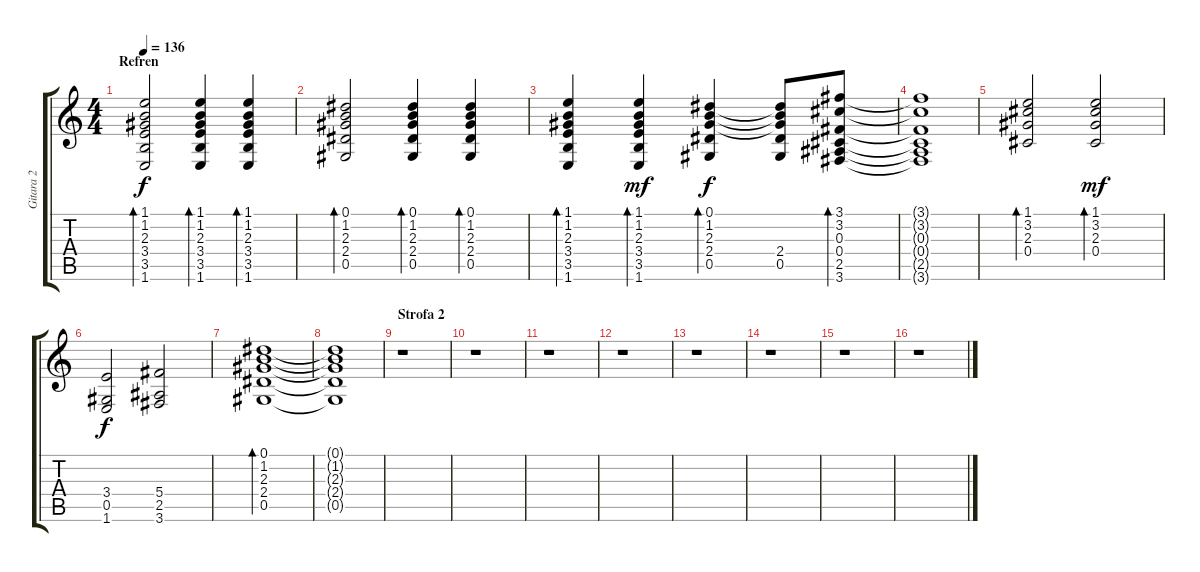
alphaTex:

\track ("Gitara 2" "Gitara 2") {instrument distortionguitar}
\staff {score tabs}
\tuning (Eb4 Bb3 Gb3 Db3 Ab2 Eb2) {hide}
\ts (4 4)
\section ("" "Refren")
\tempo 136
\clef g2
\ks c
(1.1 1.2 2.3 3.4 3.5 1.6).2{bd 120 dy f instrument acousticguitarsteel} (1.1 1.2 2.3 3.4 3.5 1.6).4{bd 120} (1.1 1.2 2.3 3.4 3.5 1.6).4{bd 120} |
(0.1 1.2 2.3 2.4 0.5).2{bd 120} (0.1 1.2 2.3 2.4 0.5).4{bd 120} (0.1 1.2 2.3 2.4 0.5).4{bd 120} |
(1.1 1.2 2.3 3.4 3.5 1.6).4{bd 120} (1.1 1.2 2.3 3.4 3.5 1.6).4{bd 120 dy mf} (0.1 1.2 2.3 2.4 0.5).4{bd 120 dy f} (0.1{t} 1.2{t} 2.3{t} 2.4 0.5).8 (3.1 3.2 0.3 0.4 2.5 3.6).8{bd 120} |
(3.1{t} 3.2{t} 0.3{t} 0.4{t} 2.5{t} 3.6{t}).1 |
(1.1 3.2 2.3 0.4).2{bd 120} (1.1 3.2 2.3 0.4).2{bd 120 dy mf} |
(3.4 0.5 1.6).2{dy f} (5.4 2.5 3.6).2 |
(0.1 1.2 2.3 2.4 0.5).1{bd 120} |
(0.1{t} 1.2{t} 2.3{t} 2.4{t} 0.5{t}).1 |
\section ("" "Strofa 2")
r.1 |
r.1 |
r.1 |
r.1 |
r.1 |
r.1 |
r.1 |
r.1
